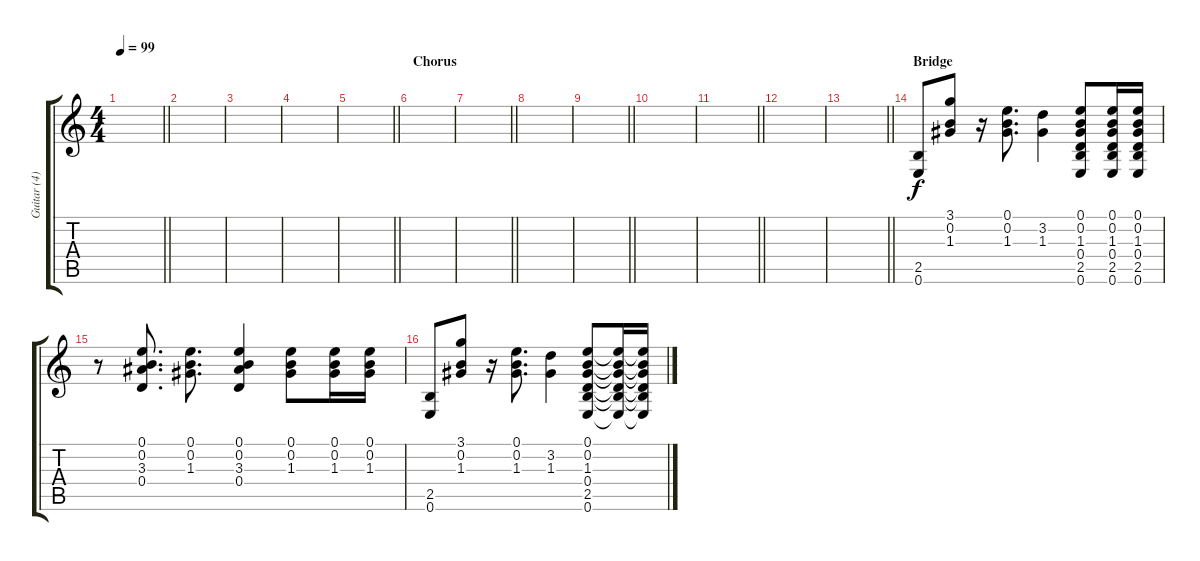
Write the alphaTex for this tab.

\track ("Guitar (4)" "Guitar (4)") {instrument overdrivenguitar}
\staff {score tabs}
\tuning (E4 B3 G3 D3 A2 E2) {hide}
\ts (4 4)
\tempo 99
\clef g2
\barLineRight lightlight
\ks c
|
|
|
|
\barLineRight lightlight
|
\section ("" "Chorus")
|
\barLineRight lightlight
|
|
\barLineRight lightlight
|
|
\barLineRight lightlight
|
|
\barLineRight lightlight
|
\section ("" "Bridge")
(2.5 0.6).8 (3.1 0.2 1.3).8 r.16 (0.1 0.2 1.3).8{d} (3.2 1.3).4 (0.1 0.2 1.3 0.4 2.5 0.6).8 (0.1 0.2 1.3 0.4 2.5 0.6).16 (0.1 0.2 1.3 0.4 2.5 0.6).16 |
r.8 (0.1 0.2 3.3 0.4).8{d} (0.1 0.2 1.3).8{d} (0.1 0.2 3.3 0.4).4 (0.1 0.2 1.3).8 (0.1 0.2 1.3).16 (0.1 0.2 1.3).16 |
(2.5 0.6).8 (3.1 0.2 1.3).8 r.16 (0.1 0.2 1.3).8{d} (3.2 1.3).4 (0.1 0.2 1.3 0.4 2.5 0.6).8 (0.1{t} 0.2{t} 1.3{t} 0.4{t} 2.5{t} 0.6{t}).16 (0.1{t} 0.2{t} 1.3{t} 0.4{t} 2.5{t} 0.6{t}).16
